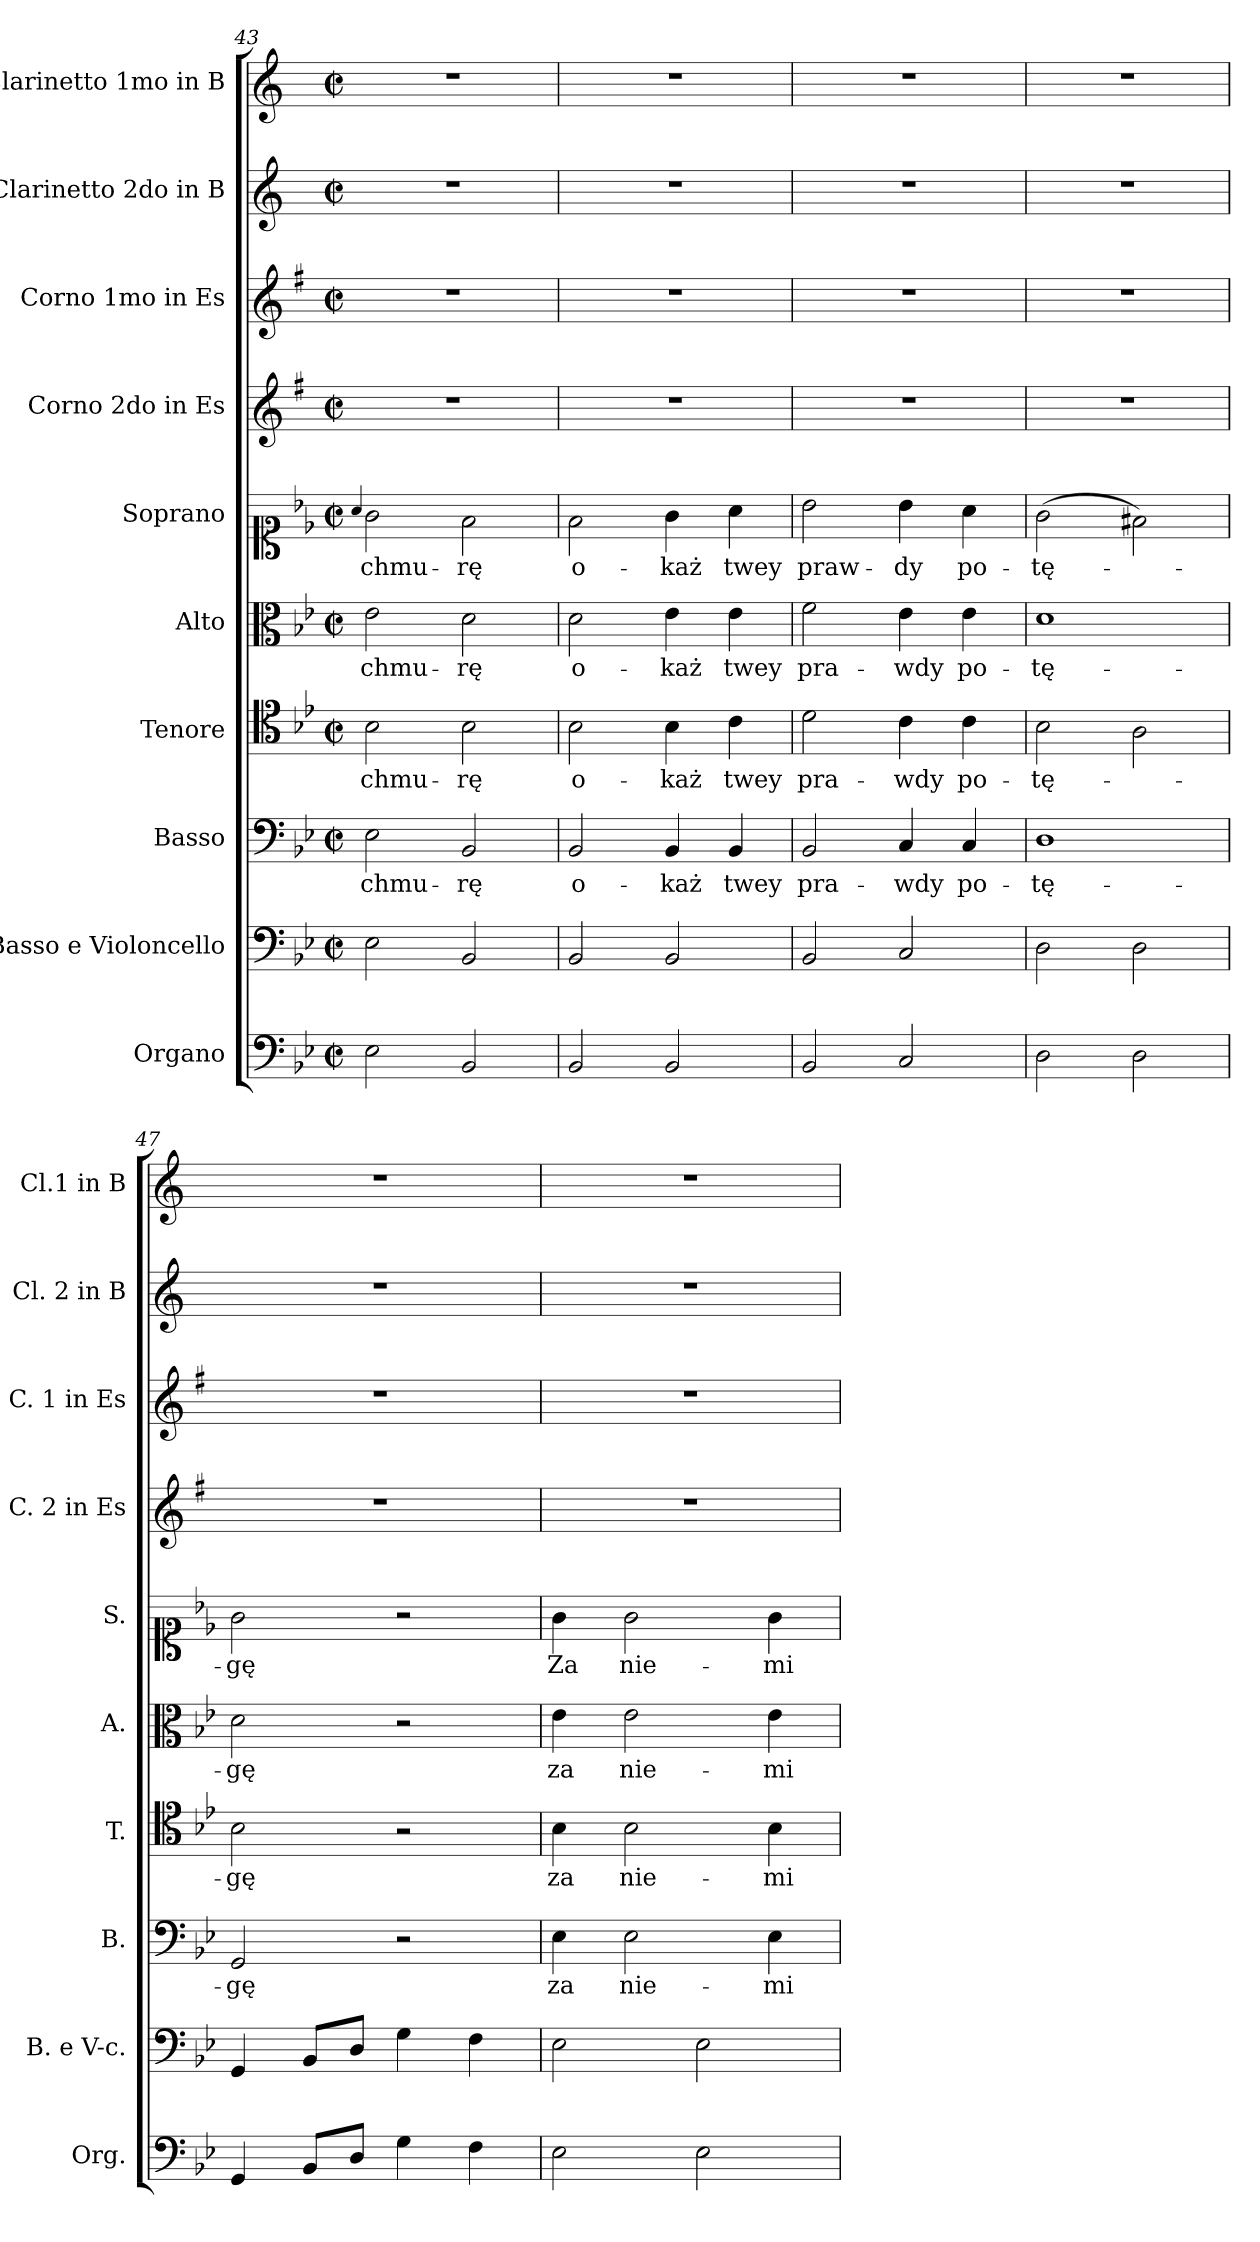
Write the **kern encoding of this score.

**kern	**kern	**kern	**text	**kern	**text	**kern	**text	**kern	**text	**kern	**kern	**kern	**kern
*part10	*part9	*part8	*part8	*part7	*part7	*part6	*part6	*part5	*part5	*part4	*part3	*part2	*part1
*staff10	*staff9	*staff8	*staff8	*staff7	*staff7	*staff6	*staff6	*staff5	*staff5	*staff4	*staff3	*staff2	*staff1
*I"Organo	*I"Basso e Violoncello	*I"Basso	*	*I"Tenore	*	*I"Alto	*	*I"Soprano	*	*I"Corno 2do in Es	*I"Corno 1mo in Es	*I"Clarinetto 2do in B	*I"Clarinetto 1mo in B
*I'Org.	*I'B. e V-c.	*I'B.	*	*I'T.	*	*I'A.	*	*I'S.	*	*I'C. 2 in Es	*I'C. 1 in Es	*I'Cl. 2 in B	*I'Cl.1 in B
*clefF4	*clefF4	*clefF4	*	*clefC4	*	*clefC3	*	*clefC1	*	*clefG2	*clefG2	*clefG2	*clefG2
*	*	*	*	*	*	*	*	*	*	*ITrd5c9	*ITrd5c9	*ITrd1c2	*ITrd1c2
*k[b-e-]	*k[b-e-]	*k[b-e-]	*	*k[b-e-]	*	*k[b-e-]	*	*k[b-e-]	*	*k[b-e-]	*k[b-e-]	*k[b-e-]	*k[b-e-]
*M2/2	*M2/2	*M2/2	*	*M2/2	*	*M2/2	*	*M2/2	*	*M2/2	*M2/2	*M2/2	*M2/2
*met(c|)	*met(c|)	*met(c|)	*	*met(c|)	*	*met(c|)	*	*met(c|)	*	*met(c|)	*met(c|)	*met(c|)	*met(c|)
=43	=43	=43	=43	=43	=43	=43	=43	=43	=43	=43	=43	=43	=43
.	.	.	.	.	.	.	.	4qqa/	.	.	.	.	.
2E-\	2E-\	2E-\	chmu-	2B-\	chmu-	2e-\	chmu-	2g\	chmu-	1r	1r	1r	1r
2BB-/	2BB-/	2BB-/	-rę	2B-\	-rę	2d\	-rę	2f\	-rę	.	.	.	.
=44	=44	=44	=44	=44	=44	=44	=44	=44	=44	=44	=44	=44	=44
2BB-/	2BB-/	2BB-/	o-	2B-\	o-	2d\	o-	2f\	o-	1r	1r	1r	1r
2BB-/	2BB-/	4BB-/	-każ	4B-\	-każ	4e-\	-każ	4g\	-każ	.	.	.	.
.	.	4BB-/	twey	4c\	twey	4e-\	twey	4a\	twey	.	.	.	.
=45	=45	=45	=45	=45	=45	=45	=45	=45	=45	=45	=45	=45	=45
2BB-/	2BB-/	2BB-/	pra-	2d\	pra-	2f\	pra-	2b-\	praw-	1r	1r	1r	1r
2C/	2C/	4C/	-wdy	4c\	-wdy	4e-\	-wdy	4b-\	-dy	.	.	.	.
.	.	4C/	po-	4c\	po-	4e-\	po-	4a\	po-	.	.	.	.
=46	=46	=46	=46	=46	=46	=46	=46	=46	=46	=46	=46	=46	=46
2D\	2D\	1D	-tę-	2B-\	-tę-	1d	-tę-	(2g\	-tę-	1r	1r	1r	1r
2D\	2D\	.	.	2A\	.	.	.	2f#X\)	.	.	.	.	.
=47	=47	=47	=47	=47	=47	=47	=47	=47	=47	=47	=47	=47	=47
4GG/	4GG/	2GG/	-gę	2B-\	-gę	2d\	-gę	2g\	-gę	1r	1r	1r	1r
8BB-/L	8BB-/L	.	.	.	.	.	.	.	.	.	.	.	.
8D/J	8D/J	.	.	.	.	.	.	.	.	.	.	.	.
4G\	4G\	2r	.	2r	.	2r	.	2r	.	.	.	.	.
4F\	4F\	.	.	.	.	.	.	.	.	.	.	.	.
=48	=48	=48	=48	=48	=48	=48	=48	=48	=48	=48	=48	=48	=48
2E-\	2E-\	4E-\	za	4B-\	za	4e-\	za	4g\	Za	1r	1r	1r	1r
.	.	2E-\	nie-	2B-\	nie-	2e-\	nie-	2g\	nie-	.	.	.	.
2E-\	2E-\	.	.	.	.	.	.	.	.	.	.	.	.
.	.	4E-\	-mi	4B-\	-mi	4e-\	-mi	4g\	-mi	.	.	.	.
=	=	=	=	=	=	=	=	=	=	=	=	=	=
*-	*-	*-	*-	*-	*-	*-	*-	*-	*-	*-	*-	*-	*-
